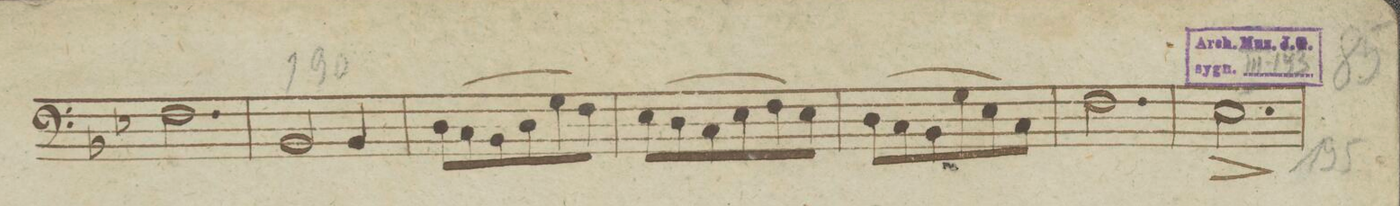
**kern	**dynam
*I"Fagotto Secondo.	*
*clefF4	*
*k[b-e-]	*
*met(c)	*
*M3/4	*
2.F\	.
=191	=191
2BB-/	.
4BB-/	.
=192	=192
(8D\L	.
8C\	.
8BB-\	.
8D\	.
8G\	.
8F\J)	.
=193	=193
(8E-\L	.
8D\	.
8C\	.
8E-\	.
8F\	.
8E-\J)	.
=194	=194
(8D\L	.
8C\	.
8BB-\	.
8G\	.
8E-\	.
8C\J)	.
=195	=195
2.F\	.
=196	=196
2.E-^<\	.
=197	=197
*-	*-
